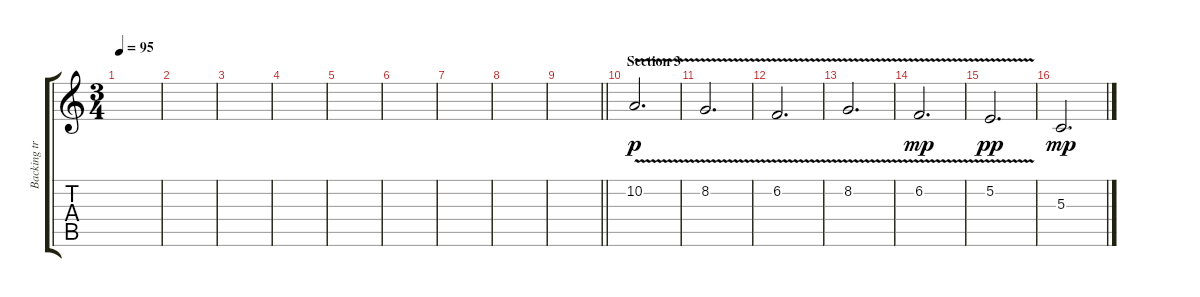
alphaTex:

\track ("Backing track 1" "Backing tr") {instrument recorder}
\staff {score tabs}
\tuning (E4 B3 G3 D3 A2 E2) {hide}
\ts (3 4)
\tempo 95
\clef g2
\ks c
|
|
|
|
|
|
|
|
\barLineRight lightlight
|
\section ("" "Section 3")
10.2{v}.2{d dy p volume 16 instrument recorder} |
8.2{v}.2{d} |
6.2{v}.2{d} |
8.2{v}.2{d} |
6.2{v}.2{d dy mp} |
5.2{v}.2{d dy pp} |
5.3.2{d dy mp}
